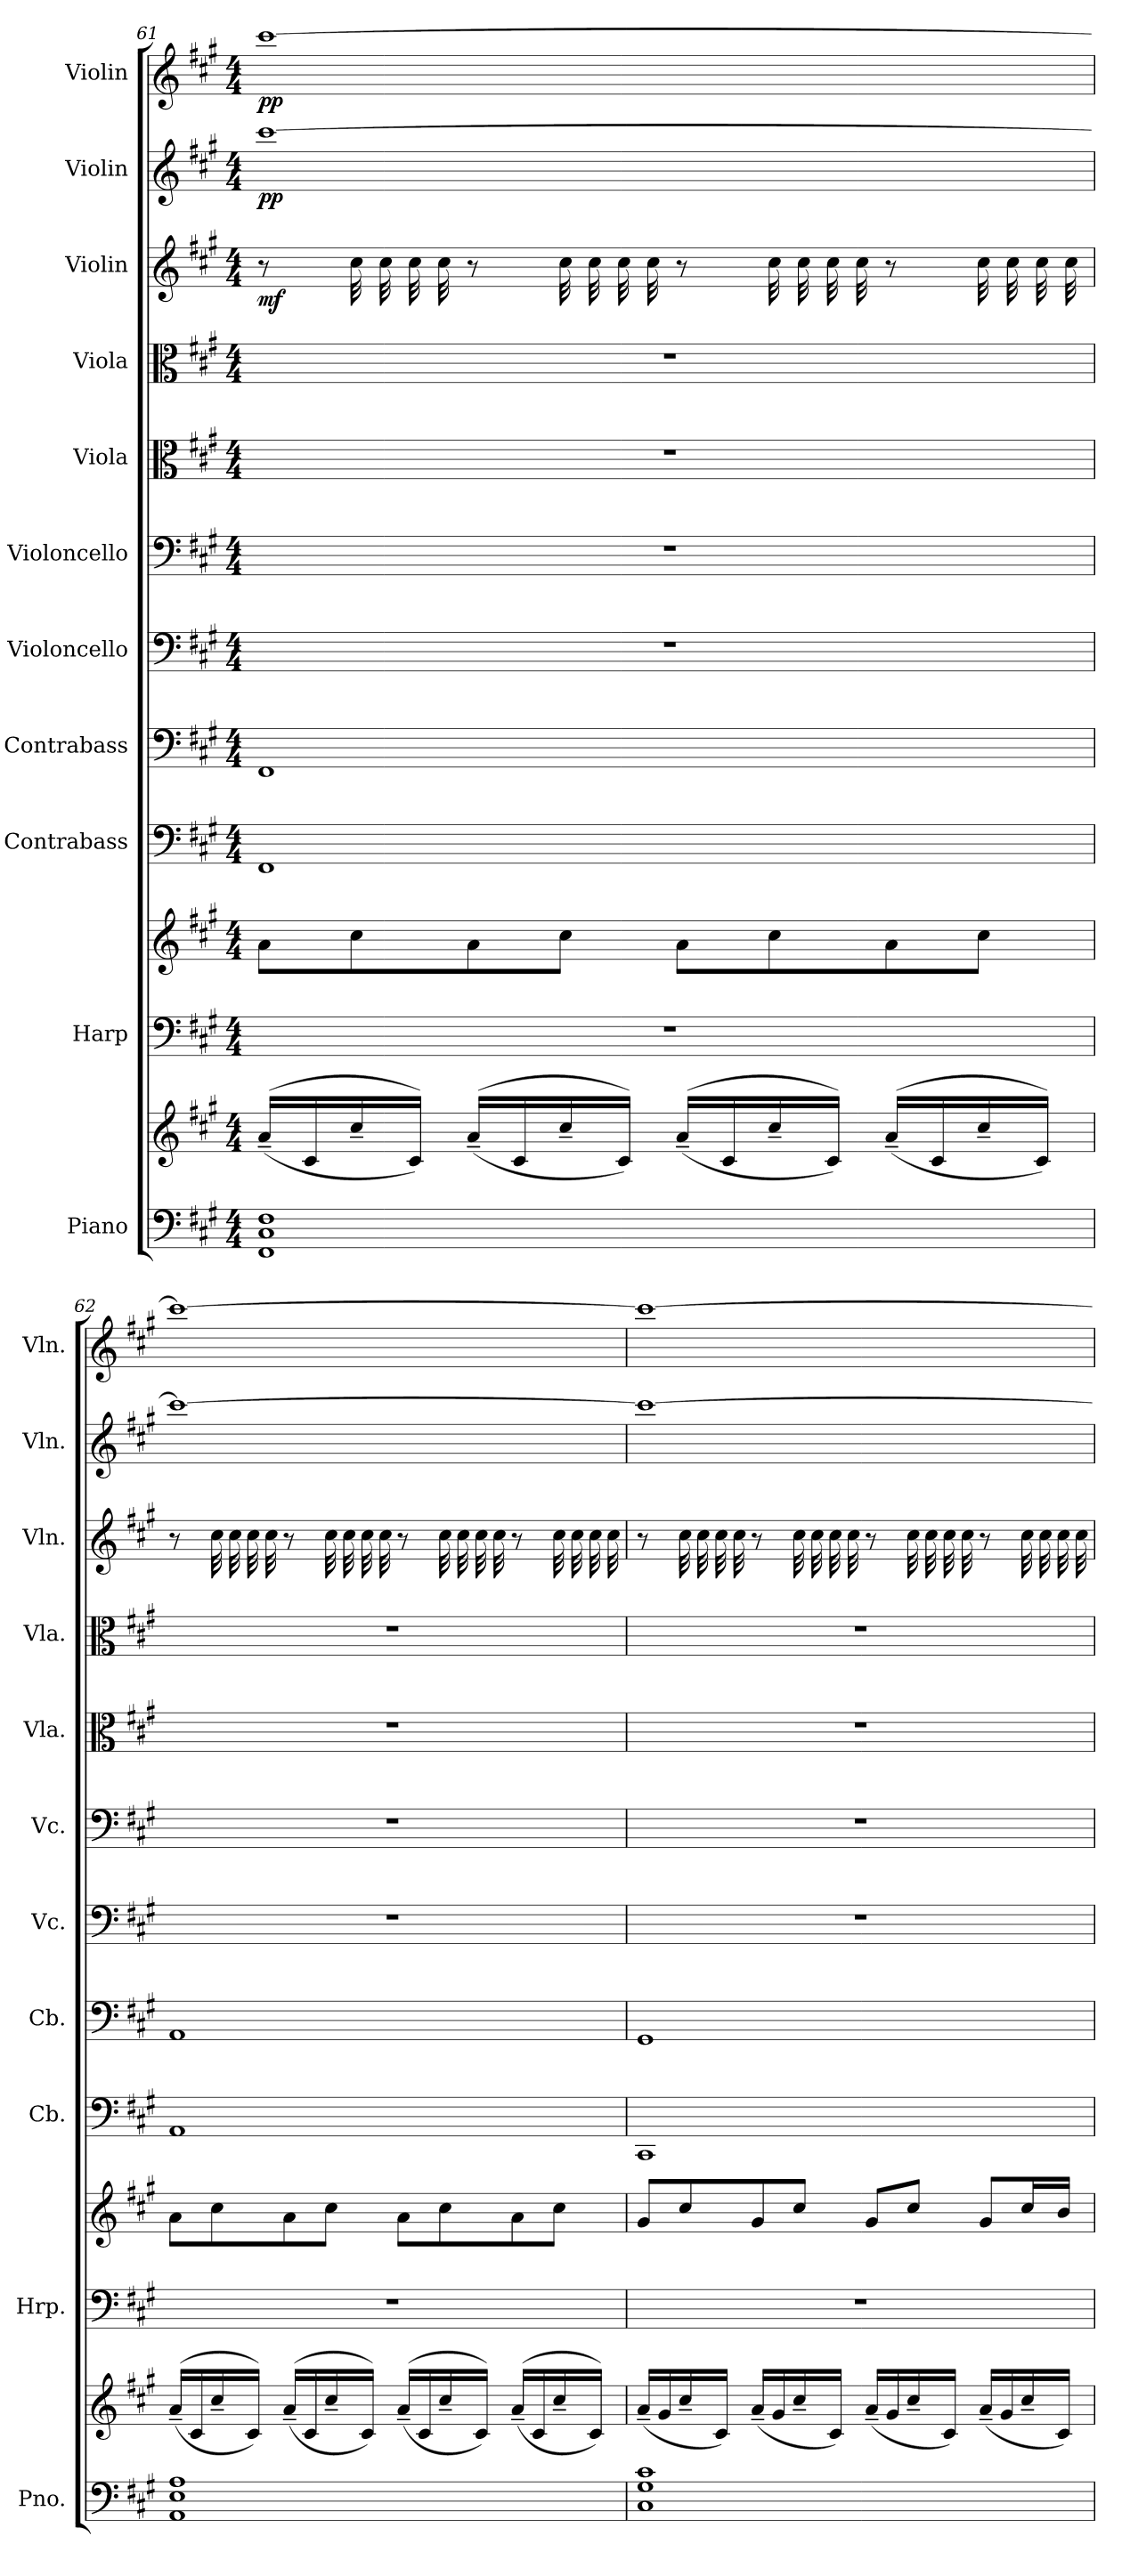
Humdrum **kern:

**kern	**kern	**kern	**kern	**kern	**kern	**kern	**kern	**kern	**kern	**kern	**dynam	**kern	**dynam	**kern	**dynam
*part11	*part11	*part10	*part10	*part9	*part8	*part7	*part6	*part5	*part4	*part3	*part3	*part2	*part2	*part1	*part1
*staff13	*staff12	*staff11	*staff10	*staff9	*staff8	*staff7	*staff6	*staff5	*staff4	*staff3	*staff3	*staff2	*staff2	*staff1	*staff1
*I"Piano	*	*I"Harp	*	*I"Contrabass	*I"Contrabass	*I"Violoncello	*I"Violoncello	*I"Viola	*I"Viola	*I"Violin	*	*I"Violin	*	*I"Violin	*
*I'Pno.	*	*I'Hrp.	*	*I'Cb.	*I'Cb.	*I'Vc.	*I'Vc.	*I'Vla.	*I'Vla.	*I'Vln.	*	*I'Vln.	*	*I'Vln.	*
*clefF4	*clefG2	*clefF4	*clefG2	*clefF4	*clefF4	*clefF4	*clefF4	*clefC3	*clefC3	*clefG2	*	*clefG2	*	*clefG2	*
*	*	*	*	*ITrd7c12	*ITrd7c12	*	*	*	*	*	*	*	*	*	*
*k[f#c#g#]	*k[f#c#g#]	*k[f#c#g#]	*k[f#c#g#]	*k[f#c#g#]	*k[f#c#g#]	*k[f#c#g#]	*k[f#c#g#]	*k[f#c#g#]	*k[f#c#g#]	*k[f#c#g#]	*	*k[f#c#g#]	*	*k[f#c#g#]	*
*M4/4	*M4/4	*M4/4	*M4/4	*M4/4	*M4/4	*M4/4	*M4/4	*M4/4	*M4/4	*M4/4	*	*M4/4	*	*M4/4	*
=61	=61	=61	=61	=61	=61	=61	=61	=61	=61	=61	=61	=61	=61	=61	=61
!	!	!	!	!	!	!	!	!	!	!	!LO:DY:b	!	!LO:DY:b	!	!LO:DY:b
1FF# 1C# 1F#	(<(<16a~/LL	1r	8a\L	1FFF#	1FFF#	1r	1r	1r	1r	8r	mf	[1ccc#	pp	[1ccc#	pp
.	16c#/	.	.	.	.	.	.	.	.	.	.	.	.	.	.
*	*	*	*	*	*	*	*	*	*	*tremolo	*	*	*	*	*
.	16cc#~/	.	8cc#\	.	.	.	.	.	.	32cc#\	.	.	.	.	.
.	.	.	.	.	.	.	.	.	.	32cc#\	.	.	.	.	.
.	16c#/JJ))	.	.	.	.	.	.	.	.	32cc#\	.	.	.	.	.
.	.	.	.	.	.	.	.	.	.	32cc#\	.	.	.	.	.
.	(<(<16a~/LL	.	8a\	.	.	.	.	.	.	8r	.	.	.	.	.
.	16c#/	.	.	.	.	.	.	.	.	.	.	.	.	.	.
.	16cc#~/	.	8cc#\J	.	.	.	.	.	.	32cc#\	.	.	.	.	.
.	.	.	.	.	.	.	.	.	.	32cc#\	.	.	.	.	.
.	16c#/JJ))	.	.	.	.	.	.	.	.	32cc#\	.	.	.	.	.
.	.	.	.	.	.	.	.	.	.	32cc#\	.	.	.	.	.
.	(<(<16a~/LL	.	8a\L	.	.	.	.	.	.	8r	.	.	.	.	.
.	16c#/	.	.	.	.	.	.	.	.	.	.	.	.	.	.
.	16cc#~/	.	8cc#\	.	.	.	.	.	.	32cc#\	.	.	.	.	.
.	.	.	.	.	.	.	.	.	.	32cc#\	.	.	.	.	.
.	16c#/JJ))	.	.	.	.	.	.	.	.	32cc#\	.	.	.	.	.
.	.	.	.	.	.	.	.	.	.	32cc#\	.	.	.	.	.
.	(<(<16a~/LL	.	8a\	.	.	.	.	.	.	8r	.	.	.	.	.
.	16c#/	.	.	.	.	.	.	.	.	.	.	.	.	.	.
.	16cc#~/	.	8cc#\J	.	.	.	.	.	.	32cc#\	.	.	.	.	.
.	.	.	.	.	.	.	.	.	.	32cc#\	.	.	.	.	.
.	16c#/JJ))	.	.	.	.	.	.	.	.	32cc#\	.	.	.	.	.
.	.	.	.	.	.	.	.	.	.	32cc#\	.	.	.	.	.
!!LO:PB:g=z
=62	=62	=62	=62	=62	=62	=62	=62	=62	=62	=62	=62	=62	=62	=62	=62
1AA 1E 1A	(<(<16a~/LL	1r	8a\L	1AAA	1AAA	1r	1r	1r	1r	8r	.	1ccc#_	.	1ccc#_	.
.	16c#/	.	.	.	.	.	.	.	.	.	.	.	.	.	.
.	16cc#~/	.	8cc#\	.	.	.	.	.	.	32cc#\	.	.	.	.	.
.	.	.	.	.	.	.	.	.	.	32cc#\	.	.	.	.	.
.	16c#/JJ))	.	.	.	.	.	.	.	.	32cc#\	.	.	.	.	.
.	.	.	.	.	.	.	.	.	.	32cc#\	.	.	.	.	.
.	(<(<16a~/LL	.	8a\	.	.	.	.	.	.	8r	.	.	.	.	.
.	16c#/	.	.	.	.	.	.	.	.	.	.	.	.	.	.
.	16cc#~/	.	8cc#\J	.	.	.	.	.	.	32cc#\	.	.	.	.	.
.	.	.	.	.	.	.	.	.	.	32cc#\	.	.	.	.	.
.	16c#/JJ))	.	.	.	.	.	.	.	.	32cc#\	.	.	.	.	.
.	.	.	.	.	.	.	.	.	.	32cc#\	.	.	.	.	.
.	(<(<16a~/LL	.	8a\L	.	.	.	.	.	.	8r	.	.	.	.	.
.	16c#/	.	.	.	.	.	.	.	.	.	.	.	.	.	.
.	16cc#~/	.	8cc#\	.	.	.	.	.	.	32cc#\	.	.	.	.	.
.	.	.	.	.	.	.	.	.	.	32cc#\	.	.	.	.	.
.	16c#/JJ))	.	.	.	.	.	.	.	.	32cc#\	.	.	.	.	.
.	.	.	.	.	.	.	.	.	.	32cc#\	.	.	.	.	.
.	(<(<16a~/LL	.	8a\	.	.	.	.	.	.	8r	.	.	.	.	.
.	16c#/	.	.	.	.	.	.	.	.	.	.	.	.	.	.
.	16cc#~/	.	8cc#\J	.	.	.	.	.	.	32cc#\	.	.	.	.	.
.	.	.	.	.	.	.	.	.	.	32cc#\	.	.	.	.	.
.	16c#/JJ))	.	.	.	.	.	.	.	.	32cc#\	.	.	.	.	.
.	.	.	.	.	.	.	.	.	.	32cc#\	.	.	.	.	.
=63	=63	=63	=63	=63	=63	=63	=63	=63	=63	=63	=63	=63	=63	=63	=63
1C# 1G# 1c#	(<16a~/LL	1r	8g#/L	1CCC#	1GGG#	1r	1r	1r	1r	8r	.	1ccc#_	.	1ccc#_	.
.	16g#/	.	.	.	.	.	.	.	.	.	.	.	.	.	.
.	16cc#~/	.	8cc#/	.	.	.	.	.	.	32cc#\	.	.	.	.	.
.	.	.	.	.	.	.	.	.	.	32cc#\	.	.	.	.	.
.	16c#/JJ)	.	.	.	.	.	.	.	.	32cc#\	.	.	.	.	.
.	.	.	.	.	.	.	.	.	.	32cc#\	.	.	.	.	.
.	(<16a~/LL	.	8g#/	.	.	.	.	.	.	8r	.	.	.	.	.
.	16g#/	.	.	.	.	.	.	.	.	.	.	.	.	.	.
.	16cc#~/	.	8cc#/J	.	.	.	.	.	.	32cc#\	.	.	.	.	.
.	.	.	.	.	.	.	.	.	.	32cc#\	.	.	.	.	.
.	16c#/JJ)	.	.	.	.	.	.	.	.	32cc#\	.	.	.	.	.
.	.	.	.	.	.	.	.	.	.	32cc#\	.	.	.	.	.
.	(<16a~/LL	.	8g#/L	.	.	.	.	.	.	8r	.	.	.	.	.
.	16g#/	.	.	.	.	.	.	.	.	.	.	.	.	.	.
.	16cc#~/	.	8cc#/J	.	.	.	.	.	.	32cc#\	.	.	.	.	.
.	.	.	.	.	.	.	.	.	.	32cc#\	.	.	.	.	.
.	16c#/JJ)	.	.	.	.	.	.	.	.	32cc#\	.	.	.	.	.
.	.	.	.	.	.	.	.	.	.	32cc#\	.	.	.	.	.
.	(<16a~/LL	.	8g#/L	.	.	.	.	.	.	8r	.	.	.	.	.
.	16g#/	.	.	.	.	.	.	.	.	.	.	.	.	.	.
.	16cc#~/	.	16cc#/L	.	.	.	.	.	.	32cc#\	.	.	.	.	.
.	.	.	.	.	.	.	.	.	.	32cc#\	.	.	.	.	.
.	16c#/JJ)	.	16b/JJ	.	.	.	.	.	.	32cc#\	.	.	.	.	.
.	.	.	.	.	.	.	.	.	.	32cc#\	.	.	.	.	.
*	*	*	*	*	*	*	*	*	*	*Xtremolo	*	*	*	*	*
=	=	=	=	=	=	=	=	=	=	=	=	=	=	=	=
*-	*-	*-	*-	*-	*-	*-	*-	*-	*-	*-	*-	*-	*-	*-	*-
